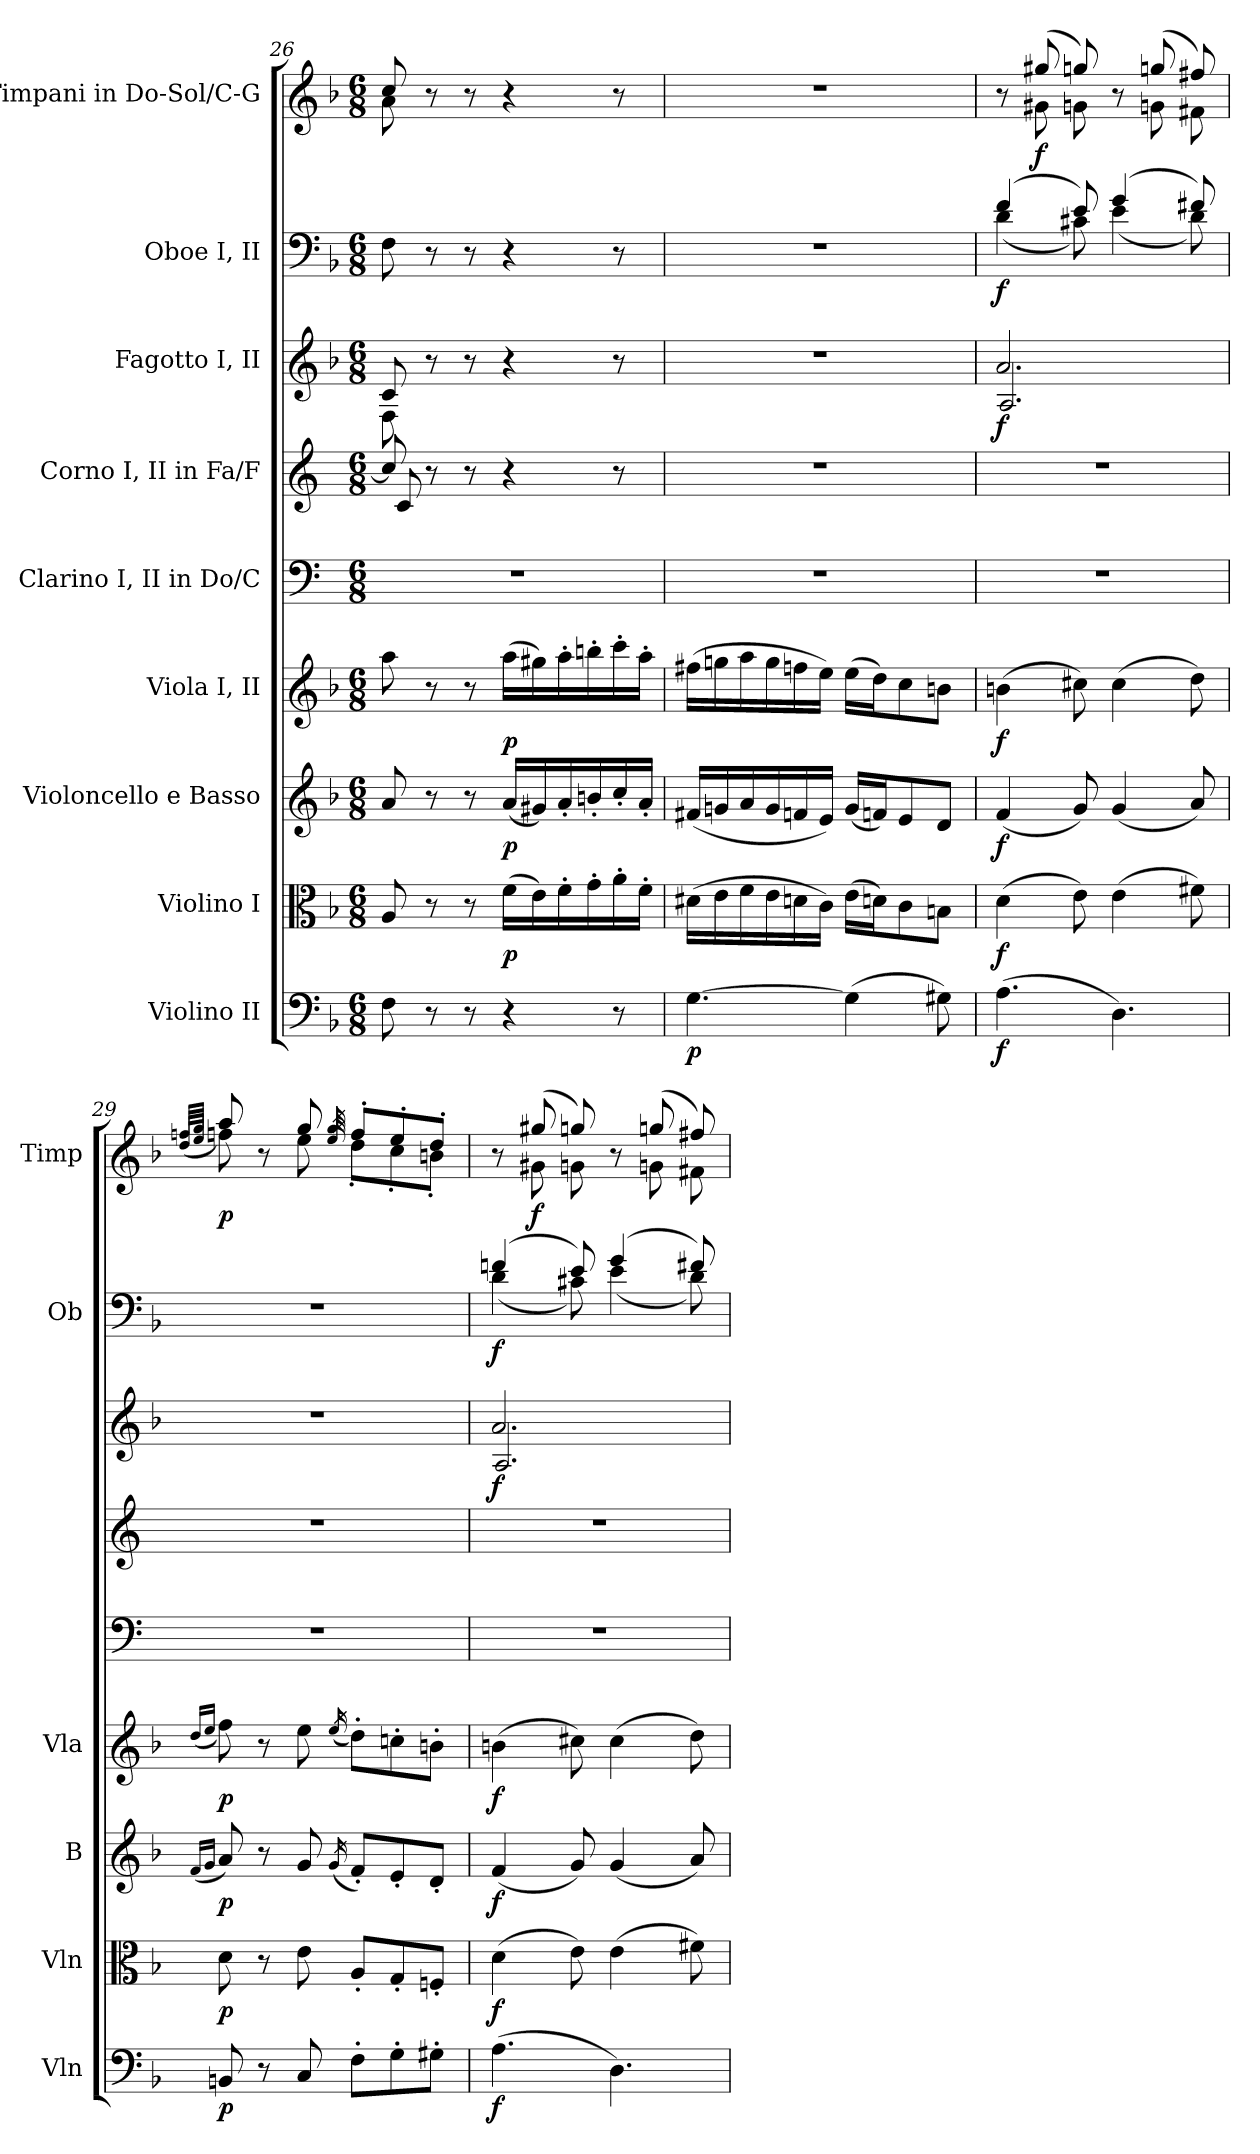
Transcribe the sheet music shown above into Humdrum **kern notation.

**kern	**dynam	**kern	**dynam	**kern	**dynam	**kern	**dynam	**kern	**kern	**kern	**dynam	**kern	**dynam	**kern	**dynam
*part9	*part9	*part8	*part8	*part7	*part7	*part6	*part6	*part5	*part4	*part3	*part3	*part2	*part2	*part1	*part1
*staff9	*staff9	*staff8	*staff8	*staff7	*staff7	*staff6	*staff6	*staff5	*staff4	*staff3	*staff3	*staff2	*staff2	*staff1	*staff1
*I"Violino II	*	*I"Violino I	*	*I"Violoncello e Basso	*	*I"Viola I, II	*	*I"Clarino I, II in Do/C	*I"Corno I, II in Fa/F	*I"Fagotto I, II	*	*I"Oboe I, II	*	*I"Timpani in Do-Sol/C-G	*
*I'Vln	*	*I'Vln	*	*I'B	*	*I'Vla	*	*	*	*	*	*I'Ob	*	*I'Timp	*
*clefF4	*	*clefC3	*	*clefG2	*	*clefG2	*	*clefF4	*clefG2	*clefG2	*	*clefF4	*	*clefG2	*
*	*	*	*	*	*	*	*	*	*ITrd1c2	*ITrd0c7	*	*	*	*	*
*k[b-]	*	*k[b-]	*	*k[b-]	*	*k[b-]	*	*k[]	*k[b-e-]	*k[b-]	*	*k[b-]	*	*k[b-]	*
*M6/8	*	*M6/8	*	*M6/8	*	*M6/8	*	*M6/8	*M6/8	*M6/8	*	*M6/8	*	*M6/8	*
=26	=26	=26	=26	=26	=26	=26	=26	=26	=26	=26	=26	=26	=26	=26	=26
*	*	*	*	*	*	*	*	*	*^	*^	*	*	*	*^	*
8F	.	8A	.	8a	.	8aa	.	2.r	8b-]	8B-/	8c	8F	.	8F	.	8cc	8a	.
8r	.	8r	.	8r	.	8r	.	.	8r	8ryy	8r	8ryy	.	8r	.	8r	8ryy	.
8r	.	8r	.	8r	.	8r	.	.	8r	8ryy	8r	8ryy	.	8r	.	8r	8ryy	.
4r	.	(16fLL	p	(16aLL	p	(16aaLL	p	.	4r	4ryy	4r	4ryy	.	4r	.	4r	4ryy	.
.	.	16e)	.	16g#X)	.	16gg#X)	.	.	.	.	.	.	.	.	.	.	.	.
.	.	16f'	.	16a'	.	16aa'	.	.	.	.	.	.	.	.	.	.	.	.
.	.	16g'	.	16bn'	.	16bbn'	.	.	.	.	.	.	.	.	.	.	.	.
8r	.	16a'	.	16cc'	.	16ccc'	.	.	8r	8ryy	8r	8ryy	.	8r	.	8r	8ryy	.
.	.	16f'JJ	.	16a'JJ	.	16aa'JJ	.	.	.	.	.	.	.	.	.	.	.	.
*	*	*	*	*	*	*	*	*	*v	*v	*	*	*	*	*	*v	*v	*
*	*	*	*	*	*	*	*	*	*	*v	*v	*	*	*	*	*
=27	=27	=27	=27	=27	=27	=27	=27	=27	=27	=27	=27	=27	=27	=27	=27
[4.G	p	(16d#XLL	.	(16f#XLL	.	(16ff#XLL	.	2.r	2.r	2.r	.	2.r	.	2.r	.
.	.	16e	.	16gn	.	16ggn	.	.	.	.	.	.	.	.	.
.	.	16f	.	16a	.	16aa	.	.	.	.	.	.	.	.	.
.	.	16e	.	16g	.	16gg	.	.	.	.	.	.	.	.	.
.	.	16dn	.	16fn	.	16ffn	.	.	.	.	.	.	.	.	.
.	.	16cJJ)	.	16eJJ)	.	16eeJJ)	.	.	.	.	.	.	.	.	.
(4G]	.	(16eLL	.	(16gLL	.	(16eeLL	.	.	.	.	.	.	.	.	.
.	.	16dnJ)	.	16fnJ)	.	16ddJ)	.	.	.	.	.	.	.	.	.
.	.	8c	.	8e	.	8cc	.	.	.	.	.	.	.	.	.
8G#X)	.	8BnJ	.	8dJ	.	8bnJ	.	.	.	.	.	.	.	.	.
!!LO:PB:g=z
=28	=28	=28	=28	=28	=28	=28	=28	=28	=28	=28	=28	=28	=28	=28	=28
*	*	*	*	*	*	*	*	*	*	*^	*	*^	*	*^	*
(4.A	f	(4d	f	(4f	f	(4bn	f	2.r	2.r	2.a	2.A/	f	(4f	(4d	f	8r	8ryy	.
.	.	.	.	.	.	.	.	.	.	.	.	.	.	.	.	(8gg#X	8g#X	f
.	.	8e)	.	8g)	.	8cc#X)	.	.	.	.	.	.	8e)	8c#X)	.	8ggn)	8gn	.
4.D)	.	(4e	.	(4g	.	(4cc#	.	.	.	.	.	.	(4g	(4e	.	8r	8ryy	.
.	.	.	.	.	.	.	.	.	.	.	.	.	.	.	.	(8ggn	8gn	.
.	.	8f#X)	.	8a)	.	8dd)	.	.	.	.	.	.	8f#X)	8d)	.	8ff#X)	8f#X	.
*	*	*	*	*	*	*	*	*	*	*v	*v	*	*	*	*	*	*	*
*	*	*	*	*	*	*	*	*	*	*	*	*v	*v	*	*	*	*
=29	=29	=29	=29	=29	=29	=29	=29	=29	=29	=29	=29	=29	=29	=29	=29	=29
.	.	.	.	(16qfLL	.	(16qddLL	.	.	.	.	.	.	.	(16qffnLL	16qddLL	.
.	.	.	.	16qgJJ	.	16qeeJJ	.	.	.	.	.	.	.	16qggJJ	16qeeJJ	.
8BBn	p	8d	p	8a)	p	8ff)	p	2.r	2.r	2.r	.	2.r	.	8aa	8ffn))	p
8r	.	8r	.	8r	.	8r	.	.	.	.	.	.	.	8r	8ryy	.
8C	.	8e	.	8g	.	8ee	.	.	.	.	.	.	.	8gg	8ee	.
.	.	.	.	(16qg	.	(16qee	.	.	.	.	.	.	.	(16qgg	16qee	.
8F'L	.	8A'L	.	8f'L)	.	8dd'L)	.	.	.	.	.	.	.	8ff'L	8dd'L	.
8G'	.	8G'	.	8e'	.	8ccn'	.	.	.	.	.	.	.	8ee'	8cc'	.
8G#X'J	.	8Fn'J	.	8d'J	.	8bn'J	.	.	.	.	.	.	.	8dd'J	8bn'J	.
=30	=30	=30	=30	=30	=30	=30	=30	=30	=30	=30	=30	=30	=30	=30	=30	=30
*	*	*	*	*	*	*	*	*	*	*^	*	*^	*	*	*	*
(4.A	f	(4d	f	(4f	f	(4bn	f	2.r	2.r	2.a	2.A/	f	(4fn	(4d	f	8r	8ryy	.
.	.	.	.	.	.	.	.	.	.	.	.	.	.	.	.	(8gg#X	8g#X	f
.	.	8e)	.	8g)	.	8cc#X)	.	.	.	.	.	.	8e)	8c#X)	.	8ggn)	8gn	.
4.D)	.	(4e	.	(4g	.	(4cc#	.	.	.	.	.	.	(4g	(4e	.	8r	8ryy	.
.	.	.	.	.	.	.	.	.	.	.	.	.	.	.	.	(8ggn	8gn	.
.	.	8f#X)	.	8a)	.	8dd)	.	.	.	.	.	.	8f#X)	8d)	.	8ff#X)	8f#X	.
*	*	*	*	*	*	*	*	*	*	*v	*v	*	*	*	*	*v	*v	*
*	*	*	*	*	*	*	*	*	*	*	*	*v	*v	*	*	*
=	=	=	=	=	=	=	=	=	=	=	=	=	=	=	=
*-	*-	*-	*-	*-	*-	*-	*-	*-	*-	*-	*-	*-	*-	*-	*-
